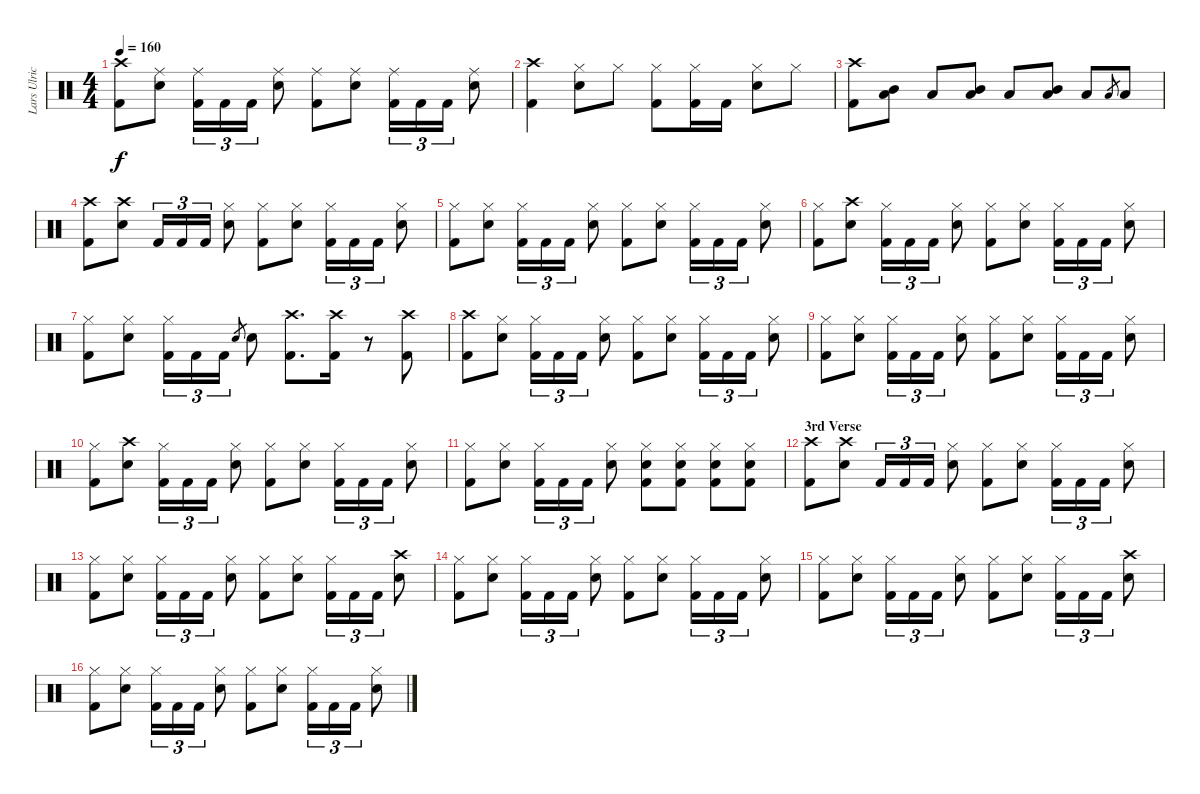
\track ("Lars Ulrich - Drums" "Lars Ulric") {instrument percussion}
\staff {score}
\articulation defaults
\ts (4 4)
\tempo 160
\clef neutral
\ks c
("Crash high (hit)" "Kick (hit) 2").8{dy f} ("Ride (middle)" "Snare (hit) 2").8 ("Ride (middle)" "Kick (hit) 2").16{tu (3 2)} "Kick (hit) 2".16{tu (3 2)} "Kick (hit) 2".16{tu (3 2)} ("Ride (middle)" "Snare (hit) 2").8 ("Ride (middle)" "Kick (hit) 2").8 ("Ride (middle)" "Snare (hit) 2").8 ("Ride (middle)" "Kick (hit) 2").16{tu (3 2)} "Kick (hit) 2".16{tu (3 2)} "Kick (hit) 2".16{tu (3 2)} ("Ride (middle)" "Snare (hit) 2").8 |
("Crash high (hit)" "Kick (hit) 2").4 ("Hi-Hat (closed)" "Snare (hit) 2").8 "Hi-Hat (closed)".8 ("Hi-Hat (closed)" "Kick (hit) 2").8 ("Hi-Hat (closed)" "Kick (hit) 2").16 "Kick (hit) 2".16 ("Hi-Hat (closed)" "Snare (hit) 2").8 "Hi-Hat (closed)".8 |
("Crash high (hit)" "Kick (hit) 2").8 ("Mid Tom (hit)" "Low Tom (hit)").8 "Low Tom (hit)".8 ("Mid Tom (hit)" "Low Tom (hit)").8 "Low Tom (hit)".8 ("Mid Tom (hit)" "Low Tom (hit)").8 "Low Tom (hit)".8 "Low Tom (hit)".8{gr} "Low Tom (hit)".8 |
("Crash high (hit)" "Kick (hit) 2").8 ("Crash high (hit)" "Snare (hit) 2").8 "Kick (hit) 2".16{tu (3 2)} "Kick (hit) 2".16{tu (3 2)} "Kick (hit) 2".16{tu (3 2)} ("Hi-Hat (closed)" "Snare (hit) 2").8 ("Hi-Hat (closed)" "Kick (hit) 2").8 ("Hi-Hat (closed)" "Snare (hit) 2").8 ("Hi-Hat (closed)" "Kick (hit) 2").16{tu (3 2)} "Kick (hit) 2".16{tu (3 2)} "Kick (hit) 2".16{tu (3 2)} ("Hi-Hat (closed)" "Snare (hit) 2").8 |
("Hi-Hat (closed)" "Kick (hit) 2").8 ("Hi-Hat (closed)" "Snare (hit) 2").8 ("Hi-Hat (closed)" "Kick (hit) 2").16{tu (3 2)} "Kick (hit) 2".16{tu (3 2)} "Kick (hit) 2".16{tu (3 2)} ("Hi-Hat (closed)" "Snare (hit) 2").8 ("Hi-Hat (closed)" "Kick (hit) 2").8 ("Hi-Hat (closed)" "Snare (hit) 2").8 ("Hi-Hat (closed)" "Kick (hit) 2").16{tu (3 2)} "Kick (hit) 2".16{tu (3 2)} "Kick (hit) 2".16{tu (3 2)} ("Hi-Hat (closed)" "Snare (hit) 2").8 |
("Hi-Hat (closed)" "Kick (hit) 2").8 ("Crash high (hit)" "Snare (hit) 2").8 ("Hi-Hat (closed)" "Kick (hit) 2").16{tu (3 2)} "Kick (hit) 2".16{tu (3 2)} "Kick (hit) 2".16{tu (3 2)} ("Hi-Hat (closed)" "Snare (hit) 2").8 ("Hi-Hat (closed)" "Kick (hit) 2").8 ("Hi-Hat (closed)" "Snare (hit) 2").8 ("Hi-Hat (closed)" "Kick (hit) 2").16{tu (3 2)} "Kick (hit) 2".16{tu (3 2)} "Kick (hit) 2".16{tu (3 2)} ("Hi-Hat (closed)" "Snare (hit) 2").8 |
("Hi-Hat (closed)" "Kick (hit) 2").8 ("Hi-Hat (closed)" "Snare (hit) 2").8 ("Hi-Hat (closed)" "Kick (hit) 2").16{tu (3 2)} "Kick (hit) 2".16{tu (3 2)} "Kick (hit) 2".16{tu (3 2)} "Snare (hit) 2".8{gr} "Snare (hit) 2".8 ("Crash high (hit)" "Kick (hit) 2").8{d} ("Crash high (hit)" "Kick (hit) 2").16 r.8 ("Crash high (hit)" "Kick (hit) 2").8 |
("Crash high (hit)" "Kick (hit) 2").8 ("Hi-Hat (closed)" "Snare (hit) 2").8 ("Hi-Hat (closed)" "Kick (hit) 2").16{tu (3 2)} "Kick (hit) 2".16{tu (3 2)} "Kick (hit) 2".16{tu (3 2)} ("Hi-Hat (closed)" "Snare (hit) 2").8 ("Hi-Hat (closed)" "Kick (hit) 2").8 ("Hi-Hat (closed)" "Snare (hit) 2").8 ("Hi-Hat (closed)" "Kick (hit) 2").16{tu (3 2)} "Kick (hit) 2".16{tu (3 2)} "Kick (hit) 2".16{tu (3 2)} ("Hi-Hat (closed)" "Snare (hit) 2").8 |
("Hi-Hat (closed)" "Kick (hit) 2").8 ("Hi-Hat (closed)" "Snare (hit) 2").8 ("Hi-Hat (closed)" "Kick (hit) 2").16{tu (3 2)} "Kick (hit) 2".16{tu (3 2)} "Kick (hit) 2".16{tu (3 2)} ("Hi-Hat (closed)" "Snare (hit) 2").8 ("Hi-Hat (closed)" "Kick (hit) 2").8 ("Hi-Hat (closed)" "Snare (hit) 2").8 ("Hi-Hat (closed)" "Kick (hit) 2").16{tu (3 2)} "Kick (hit) 2".16{tu (3 2)} "Kick (hit) 2".16{tu (3 2)} ("Hi-Hat (closed)" "Snare (hit) 2").8 |
("Hi-Hat (closed)" "Kick (hit) 2").8 ("Crash high (hit)" "Snare (hit) 2").8 ("Hi-Hat (closed)" "Kick (hit) 2").16{tu (3 2)} "Kick (hit) 2".16{tu (3 2)} "Kick (hit) 2".16{tu (3 2)} ("Hi-Hat (closed)" "Snare (hit) 2").8 ("Hi-Hat (closed)" "Kick (hit) 2").8 ("Hi-Hat (closed)" "Snare (hit) 2").8 ("Hi-Hat (closed)" "Kick (hit) 2").16{tu (3 2)} "Kick (hit) 2".16{tu (3 2)} "Kick (hit) 2".16{tu (3 2)} ("Hi-Hat (closed)" "Snare (hit) 2").8 |
("Hi-Hat (closed)" "Kick (hit) 2").8 ("Hi-Hat (closed)" "Snare (hit) 2").8 ("Hi-Hat (closed)" "Kick (hit) 2").16{tu (3 2)} "Kick (hit) 2".16{tu (3 2)} "Kick (hit) 2".16{tu (3 2)} ("Hi-Hat (closed)" "Snare (hit) 2").8 ("Hi-Hat (closed)" "Snare (hit) 2" "Kick (hit) 2").8 ("Hi-Hat (closed)" "Snare (hit) 2" "Kick (hit) 2").8 ("Hi-Hat (closed)" "Snare (hit) 2" "Kick (hit) 2").8 ("Hi-Hat (closed)" "Snare (hit) 2" "Kick (hit) 2").8 |
\section ("" "3rd Verse")
("Crash high (hit)" "Kick (hit) 2").8 ("Crash high (hit)" "Snare (hit) 2").8 "Kick (hit) 2".16{tu (3 2)} "Kick (hit) 2".16{tu (3 2)} "Kick (hit) 2".16{tu (3 2)} ("Hi-Hat (closed)" "Snare (hit) 2").8 ("Hi-Hat (closed)" "Kick (hit) 2").8 ("Hi-Hat (closed)" "Snare (hit) 2").8 ("Hi-Hat (closed)" "Kick (hit) 2").16{tu (3 2)} "Kick (hit) 2".16{tu (3 2)} "Kick (hit) 2".16{tu (3 2)} ("Hi-Hat (closed)" "Snare (hit) 2").8 |
("Hi-Hat (closed)" "Kick (hit) 2").8 ("Hi-Hat (closed)" "Snare (hit) 2").8 ("Hi-Hat (closed)" "Kick (hit) 2").16{tu (3 2)} "Kick (hit) 2".16{tu (3 2)} "Kick (hit) 2".16{tu (3 2)} ("Hi-Hat (closed)" "Snare (hit) 2").8 ("Hi-Hat (closed)" "Kick (hit) 2").8 ("Hi-Hat (closed)" "Snare (hit) 2").8 ("Hi-Hat (closed)" "Kick (hit) 2").16{tu (3 2)} "Kick (hit) 2".16{tu (3 2)} "Kick (hit) 2".16{tu (3 2)} ("Crash high (hit)" "Snare (hit) 2").8 |
("Hi-Hat (closed)" "Kick (hit) 2").8 ("Hi-Hat (closed)" "Snare (hit) 2").8 ("Hi-Hat (closed)" "Kick (hit) 2").16{tu (3 2)} "Kick (hit) 2".16{tu (3 2)} "Kick (hit) 2".16{tu (3 2)} ("Hi-Hat (closed)" "Snare (hit) 2").8 ("Hi-Hat (closed)" "Kick (hit) 2").8 ("Hi-Hat (closed)" "Snare (hit) 2").8 ("Hi-Hat (closed)" "Kick (hit) 2").16{tu (3 2)} "Kick (hit) 2".16{tu (3 2)} "Kick (hit) 2".16{tu (3 2)} ("Hi-Hat (closed)" "Snare (hit) 2").8 |
("Hi-Hat (closed)" "Kick (hit) 2").8 ("Hi-Hat (closed)" "Snare (hit) 2").8 ("Hi-Hat (closed)" "Kick (hit) 2").16{tu (3 2)} "Kick (hit) 2".16{tu (3 2)} "Kick (hit) 2".16{tu (3 2)} ("Hi-Hat (closed)" "Snare (hit) 2").8 ("Hi-Hat (closed)" "Kick (hit) 2").8 ("Hi-Hat (closed)" "Snare (hit) 2").8 ("Hi-Hat (closed)" "Kick (hit) 2").16{tu (3 2)} "Kick (hit) 2".16{tu (3 2)} "Kick (hit) 2".16{tu (3 2)} ("Crash high (hit)" "Snare (hit) 2").8 |
("Hi-Hat (closed)" "Kick (hit) 2").8 ("Hi-Hat (closed)" "Snare (hit) 2").8 ("Hi-Hat (closed)" "Kick (hit) 2").16{tu (3 2)} "Kick (hit) 2".16{tu (3 2)} "Kick (hit) 2".16{tu (3 2)} ("Hi-Hat (closed)" "Snare (hit) 2").8 ("Hi-Hat (closed)" "Kick (hit) 2").8 ("Hi-Hat (closed)" "Snare (hit) 2").8 ("Hi-Hat (closed)" "Kick (hit) 2").16{tu (3 2)} "Kick (hit) 2".16{tu (3 2)} "Kick (hit) 2".16{tu (3 2)} ("Hi-Hat (closed)" "Snare (hit) 2").8
